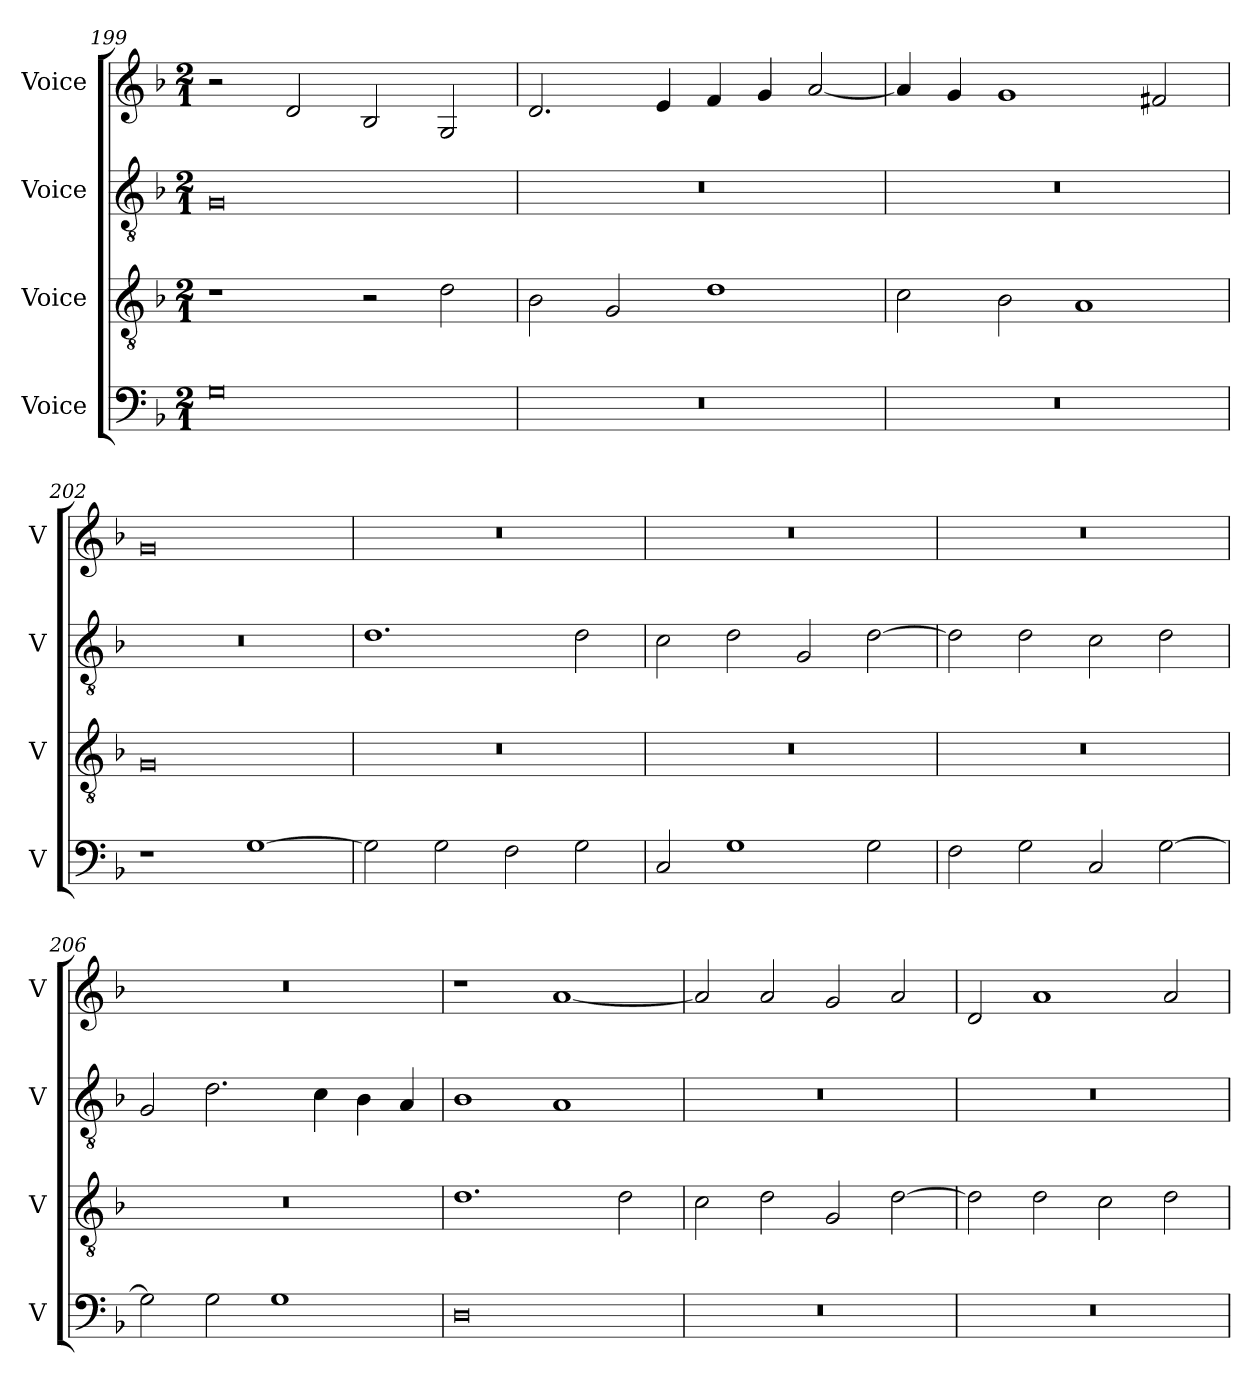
**kern	**kern	**kern	**kern
*part4	*part3	*part2	*part1
*staff4	*staff3	*staff2	*staff1
*I"Voice	*I"Voice	*I"Voice	*I"Voice
*I'V	*I'V	*I'V	*I'V
!!LO:LB:g=z
*clefF4	*clefGv2	*clefGv2	*clefG2
*k[b-]	*k[b-]	*k[b-]	*k[b-]
*M2/1	*M2/1	*M2/1	*M2/1
=199	=199	=199	=199
0G	1r	0G	2r
.	.	.	2d/
.	2r	.	2B-/
.	2d\	.	2G/
=200	=200	=200	=200
0r	2B-\	0r	2.d/
.	2G/	.	.
.	.	.	4e/
.	1d	.	4f/
.	.	.	4g/
.	.	.	[2a/
=201	=201	=201	=201
0r	2c\	0r	4a/]
.	.	.	4g/
.	2B-\	.	1g
.	1A	.	.
.	.	.	2f#X/
=202	=202	=202	=202
1r	0G	0r	0g
[1G	.	.	.
!!LO:LB:g=z
=203	=203	=203	=203
2G\]	0r	1.d	0r
2G\	.	.	.
2F\	.	.	.
2G\	.	2d\	.
=204	=204	=204	=204
2C/	0r	2c\	0r
1G	.	2d\	.
.	.	2G/	.
2G\	.	[2d\	.
=205	=205	=205	=205
2F\	0r	2d\]	0r
2G\	.	2d\	.
2C/	.	2c\	.
[2G\	.	2d\	.
=206	=206	=206	=206
2G\]	0r	2G/	0r
2G\	.	2.d\	.
1G	.	.	.
.	.	4c\	.
.	.	4B-\	.
.	.	4A/	.
!!LO:PB:g=z
=207	=207	=207	=207
0D	1.d	1B-	1r
.	.	1A	[1a
.	2d\	.	.
=208	=208	=208	=208
0r	2c\	0r	2a/]
.	2d\	.	2a/
.	2G/	.	2g/
.	[2d\	.	2a/
=209	=209	=209	=209
0r	2d\]	0r	2d/
.	2d\	.	1a
.	2c\	.	.
.	2d\	.	2a/
=	=	=	=
*-	*-	*-	*-
